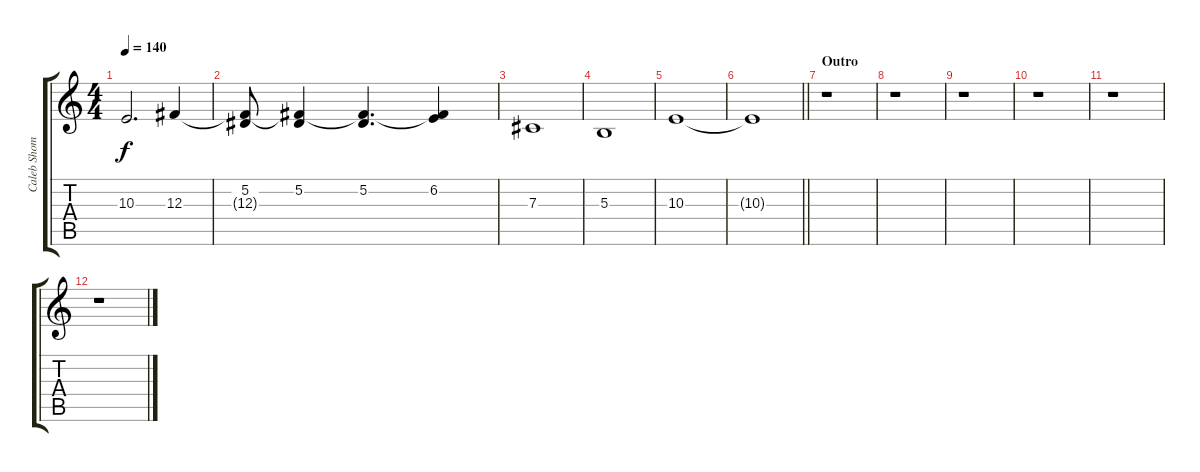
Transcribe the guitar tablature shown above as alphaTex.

\track ("Caleb Shomo" "Caleb Shom") {instrument pad3polysynth}
\staff {score tabs}
\tuning (Eb4 Bb3 Gb3 Db3 Ab2 Db2) {hide}
\ts (4 4)
\tempo 140
\clef g2
\ks c
10.3.2{d dy f} 12.3.4 |
(5.2 12.3{t}).8 (5.2 12.3{t}).4 (5.2 12.3{t}).4{d} (6.2 12.3{t}).4 |
7.3.1 |
5.3.1 |
10.3.1 |
\barLineRight lightlight
10.3{t}.1 |
\section ("" "Outro")
r.1 |
r.1 |
r.1 |
r.1 |
r.1 |
r.1
